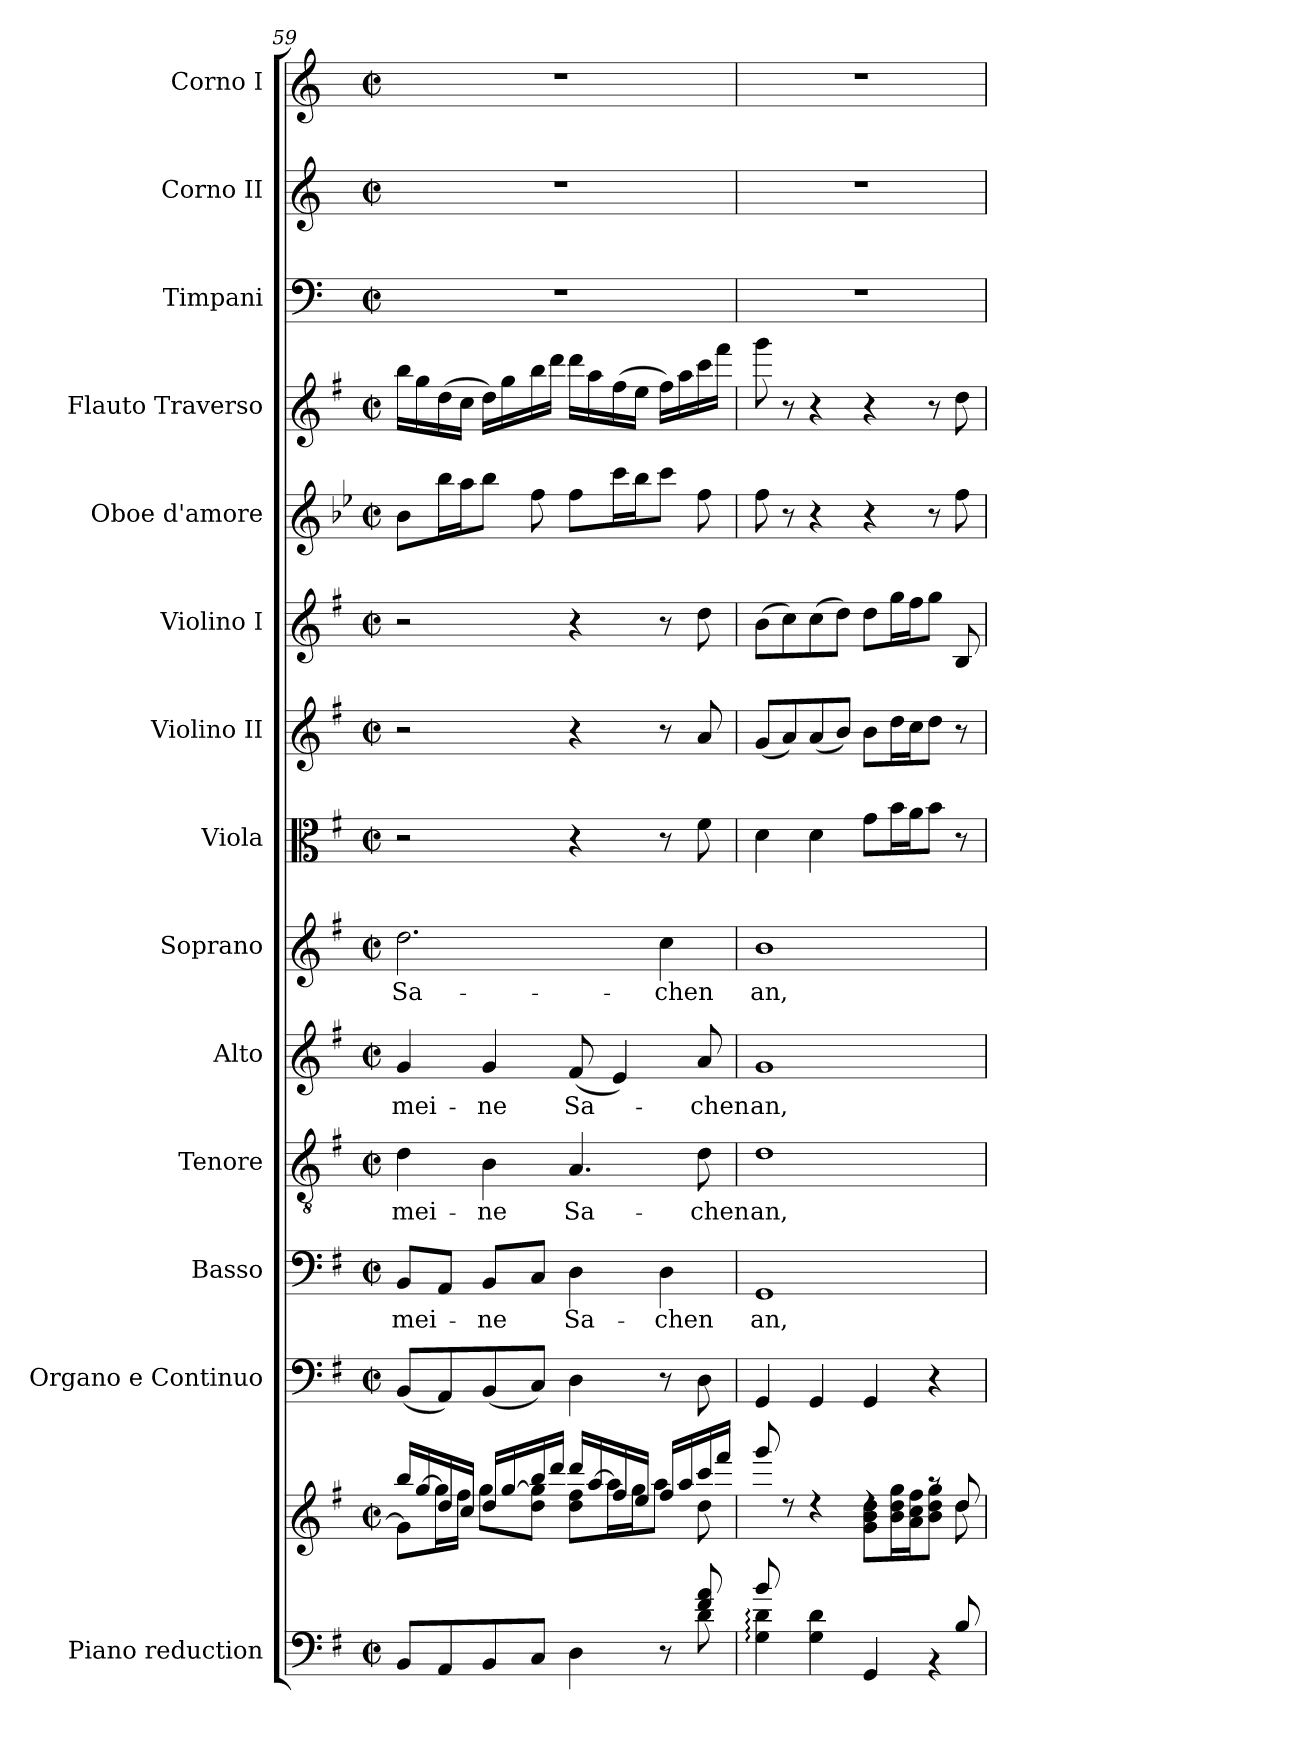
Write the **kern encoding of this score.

**kern	**kern	**kern	**kern	**text	**kern	**text	**kern	**text	**kern	**text	**kern	**kern	**kern	**kern	**kern	**kern	**kern	**kern
*part14	*part14	*part13	*part12	*part12	*part11	*part11	*part10	*part10	*part9	*part9	*part8	*part7	*part6	*part5	*part4	*part3	*part2	*part1
*staff15	*staff14	*staff13	*staff12	*staff12	*staff11	*staff11	*staff10	*staff10	*staff9	*staff9	*staff8	*staff7	*staff6	*staff5	*staff4	*staff3	*staff2	*staff1
*I"Piano reduction	*	*I"Organo e Continuo	*I"Basso	*	*I"Tenore	*	*I"Alto	*	*I"Soprano	*	*I"Viola	*I"Violino II	*I"Violino I	*I"Oboe d'amore	*I"Flauto Traverso	*I"Timpani	*I"Corno II	*I"Corno I
*I'Pno	*	*	*	*	*	*	*	*	*	*	*	*	*	*I'Ob	*I'Fl	*I'Timp	*	*
*clefF4	*clefG2	*clefF4	*clefF4	*	*clefGv2	*	*clefG2	*	*clefG2	*	*clefC3	*clefG2	*clefG2	*clefG2	*clefG2	*clefF4	*clefG2	*clefG2
*	*	*	*	*	*	*	*	*	*	*	*	*	*	*ITrd2c3	*	*	*ITrd3c5	*ITrd3c5
*k[f#]	*k[f#]	*k[f#]	*k[f#]	*	*k[f#]	*	*k[f#]	*	*k[f#]	*	*k[f#]	*k[f#]	*k[f#]	*k[f#]	*k[f#]	*k[]	*k[f#]	*k[f#]
*M2/2	*M2/2	*M2/2	*M2/2	*	*M2/2	*	*M2/2	*	*M2/2	*	*M2/2	*M2/2	*M2/2	*M2/2	*M2/2	*M2/2	*M2/2	*M2/2
*met(c|)	*met(c|)	*met(c|)	*met(c|)	*	*met(c|)	*	*met(c|)	*	*met(c|)	*	*met(c|)	*met(c|)	*met(c|)	*met(c|)	*met(c|)	*met(c|)	*met(c|)	*met(c|)
=59	=59	=59	=59	=59	=59	=59	=59	=59	=59	=59	=59	=59	=59	=59	=59	=59	=59	=59
*^	*^	*	*	*	*	*	*	*	*	*	*	*	*	*	*	*	*	*
!	!	!	!	!	!	!LO:LY:b	!	!LO:LY:b	!	!LO:LY:b	!	!LO:LY:b	!	!	!	!	!	!	!	!
8BB/L	2ryy	16bb/LL	8g\L]	(<8BB/L	8BB/L	mei-	4d\	mei-	4g/	mei-	2.dd\	Sa-	2r	2r	2r	8g\L	16bb\LL	1r	1r	1r
.	.	[16gg/	.	.	.	.	.	.	.	.	.	.	.	.	.	.	16gg\	.	.	.
8AA/	.	16dd/	16gg\L]	8AA/)	8AA/J	.	.	.	.	.	.	.	.	.	.	16gg\L	(>16dd\	.	.	.
.	.	16cc/JJ	16ff#\JJ	.	.	.	.	.	.	.	.	.	.	.	.	16ff#\J	16cc\JJ	.	.	.
!	!	!	!	!	!	!LO:LY:b	!	!LO:LY:b	!	!LO:LY:b	!	!	!	!	!	!	!	!	!	!
8BB/	.	16dd/LL	8gg\L	(<8BB/	8BB/L	-ne	4B\	ne	4g/	ne	.	.	.	.	.	8gg\J	16dd\LL)	.	.	.
.	.	[16gg/	.	.	.	.	.	.	.	.	.	.	.	.	.	.	16gg\	.	.	.
8C/J	.	16bb/	8dd\ 8gg\]J	8C/J)	8C/J	.	.	.	.	.	.	.	.	.	.	8dd\	16bb\	.	.	.
.	.	16ddd/JJ	.	.	.	.	.	.	.	.	.	.	.	.	.	.	16ddd\JJ	.	.	.
!	!	!	!	!	!	!LO:LY:b	!	!LO:LY:b	!	!LO:LY:b	!	!	!	!	!	!	!	!	!	!
4ryy	4D\	16ddd/LL	8dd\ 8ff#\L	4D\	4D\	Sa-	4.A/	Sa-	(<8f#/	Sa-	.	.	4r	4r	4r	8dd\L	16ddd\LL	.	.	.
.	.	[16aa/	.	.	.	.	.	.	.	.	.	.	.	.	.	.	16aa\	.	.	.
.	.	16ff#/	16aa\L]	.	.	.	.	.	4e/)	.	.	.	.	.	.	16aa\L	(>16ff#\	.	.	.
.	.	16ee/JJ	16gg\J	.	.	.	.	.	.	.	.	.	.	.	.	16gg\J	16ee\JJ	.	.	.
!	!	!	!	!	!	!LO:LY:b	!	!	!	!	!	!LO:LY:b	!	!	!	!	!	!	!	!
8r	8ryy	16ff#/LL	8aa\J	8r	4D\	chen	.	.	.	.	4cc\	-chen	8r	8r	8r	8aa\J	16ff#\LL)	.	.	.
.	.	16aa/	.	.	.	.	.	.	.	.	.	.	.	.	.	.	16aa\	.	.	.
!	!	!	!	!	!	!	!	!LO:LY:b	!	!LO:LY:b	!	!	!	!	!	!	!	!	!	!
8f#/ 8a/	8d\	16ccc/	8dd\	8D\	.	.	8d\	chen	8a/	chen	.	.	8f#\	8a/	8dd\	8dd\	16ccc\	.	.	.
.	.	16fff#/JJ	.	.	.	.	.	.	.	.	.	.	.	.	.	.	16fff#\JJ	.	.	.
!!LO:PB:g=z
=60	=60	=60	=60	=60	=60	=60	=60	=60	=60	=60	=60	=60	=60	=60	=60	=60	=60	=60	=60	=60
*	*^	*	*	*	*	*	*	*	*	*	*	*	*	*	*	*	*	*	*	*
!	!	!	!	!	!	!	!LO:LY:b	!	!LO:LY:b	!	!LO:LY:b	!	!LO:LY:b	!	!	!	!	!	!	!	!
8b/L	2ryy	4G\: 4d\:	8ggg/	8ryy	4GG/	1GG	an,	1d	an,	1g	an,	1b	an,	4d\	(<8g/L	(>8b\L	8dd\	8ggg\	1r	1r	1r
2..ryy	.	.	8rdd	8a\ 8cc\	.	.	.	.	.	.	.	.	.	.	8a/)	8cc\)	8r	8r	.	.	.
.	.	4G\ 4d\	4rdd	8a\ 8cc\	4GG/	.	.	.	.	.	.	.	.	4d\	(<8a/	(>8cc\	4r	4r	.	.	.
.	.	.	.	8b\ 8dd\J	.	.	.	.	.	.	.	.	.	.	8b/J)	8dd\J)	.	.	.	.	.
.	4GG/	4ryy	4rdd	8g\ 8b\ 8dd\L	4GG/	.	.	.	.	.	.	.	.	8g\L	8b\L	8dd\L	4r	4r	.	.	.
.	.	.	.	16b\ 16dd\ 16gg\L	.	.	.	.	.	.	.	.	.	16b\L	16dd\L	16gg\L	.	.	.	.	.
.	.	.	.	16a\ 16cc\ 16ff#\J	.	.	.	.	.	.	.	.	.	16a\J	16cc\J	16ff#\J	.	.	.	.	.
.	8ryy	4r	8raa	8b\ 8dd\ 8gg\J	4r	.	.	.	.	.	.	.	.	8b\J	8dd\J	8gg\J	8r	8r	.	.	.
.	8B/	.	8dd/	8dd\	.	.	.	.	.	.	.	.	.	8r	8r	8B/	8dd\	8dd\	.	.	.
*v	*v	*v	*	*	*	*	*	*	*	*	*	*	*	*	*	*	*	*	*	*	*
*	*v	*v	*	*	*	*	*	*	*	*	*	*	*	*	*	*	*	*	*
=	=	=	=	=	=	=	=	=	=	=	=	=	=	=	=	=	=	=
*-	*-	*-	*-	*-	*-	*-	*-	*-	*-	*-	*-	*-	*-	*-	*-	*-	*-	*-
